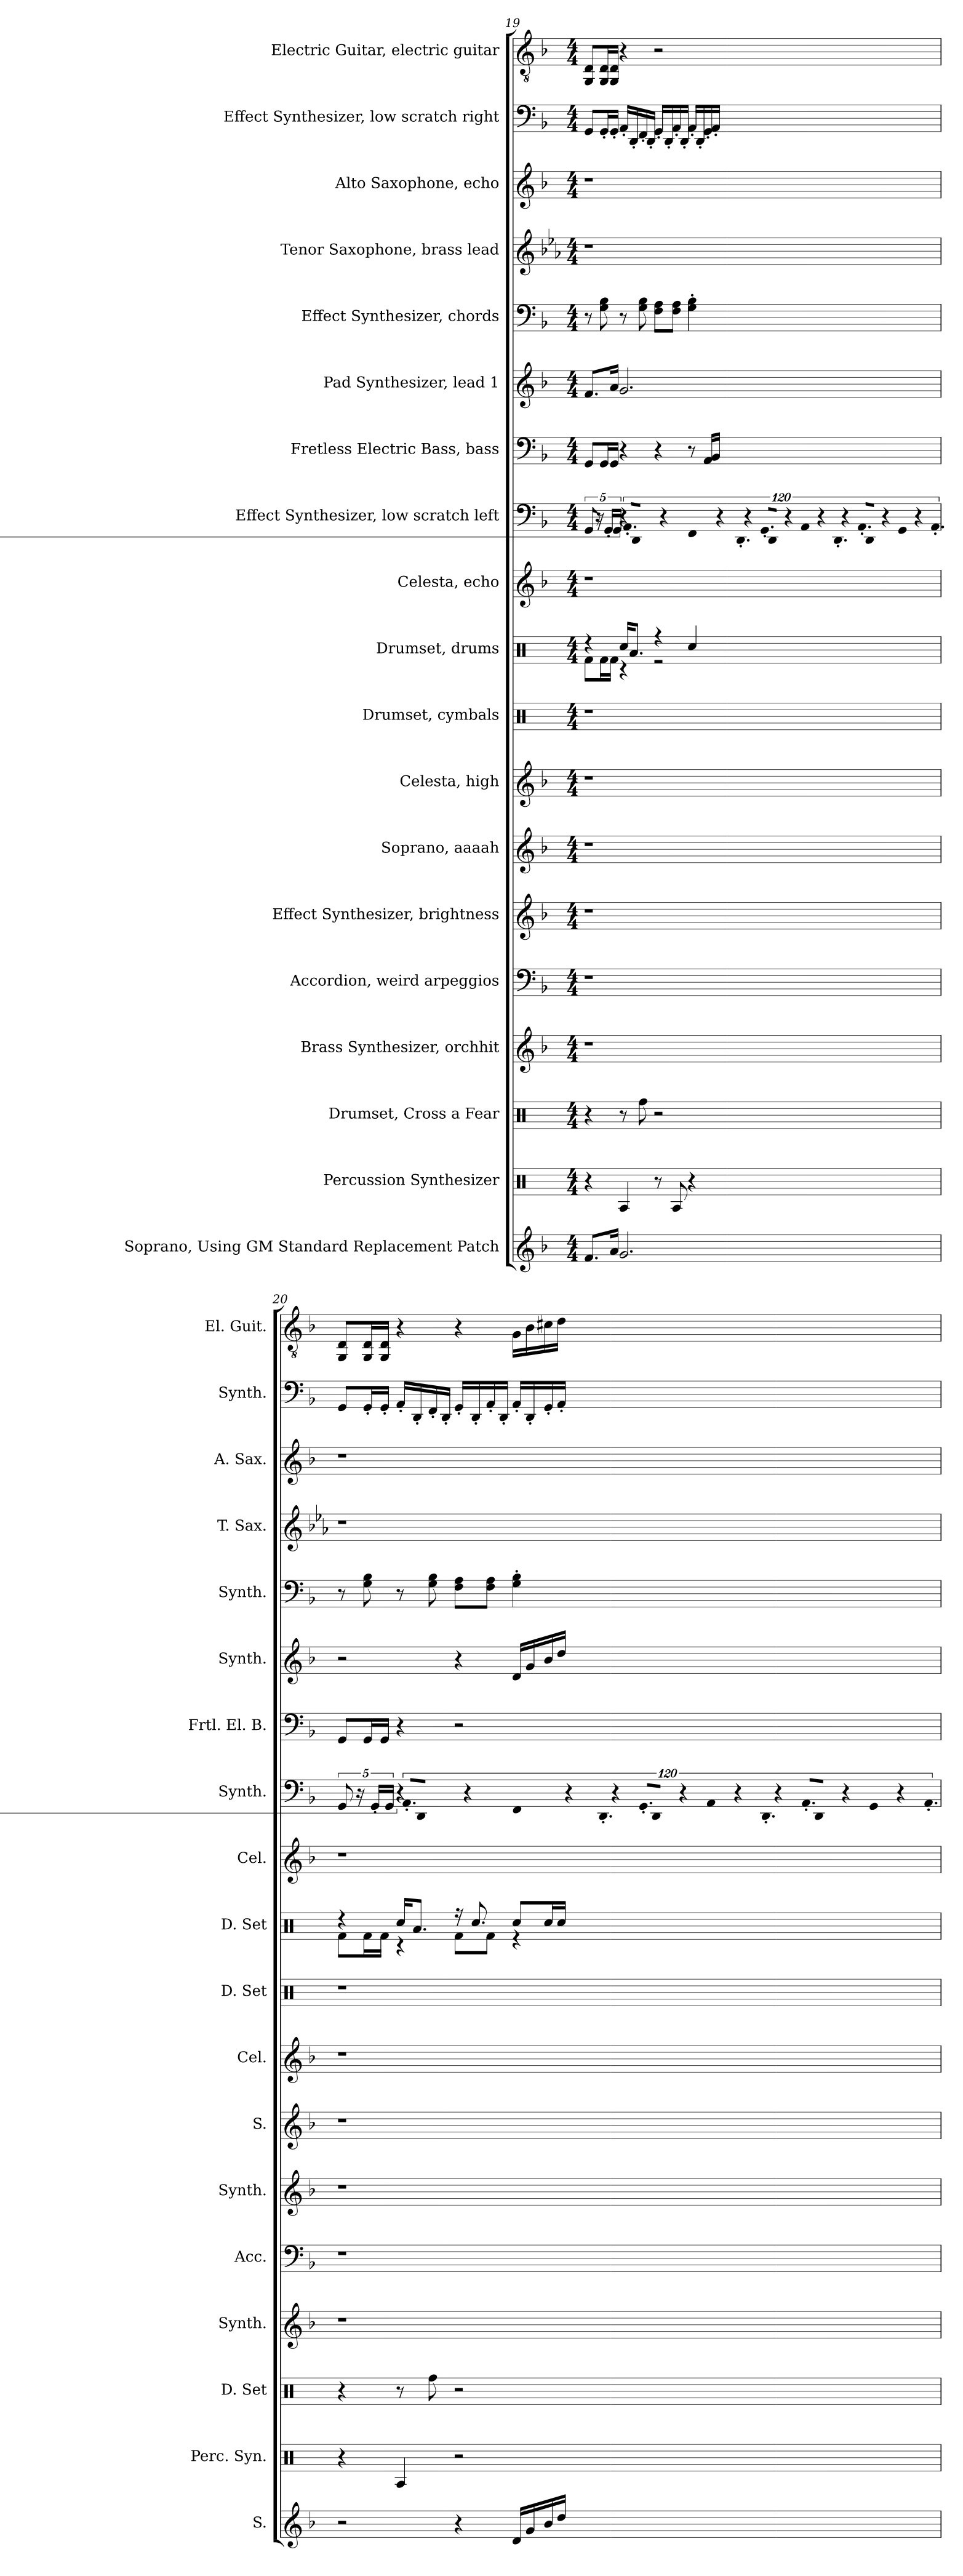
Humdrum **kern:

**kern	**kern	**kern	**kern	**kern	**kern	**kern	**kern	**kern	**kern	**kern	**kern	**kern	**kern	**kern	**kern	**kern	**kern	**kern
*part19	*part18	*part17	*part16	*part15	*part14	*part13	*part12	*part11	*part10	*part9	*part8	*part7	*part6	*part5	*part4	*part3	*part2	*part1
*staff19	*staff18	*staff17	*staff16	*staff15	*staff14	*staff13	*staff12	*staff11	*staff10	*staff9	*staff8	*staff7	*staff6	*staff5	*staff4	*staff3	*staff2	*staff1
*I"Soprano, Using GM Standard Replacement Patch	*I"Percussion Synthesizer	*I"Drumset, Cross a Fear	*I"Brass Synthesizer, orchhit	*I"Accordion, weird arpeggios	*I"Effect Synthesizer, brightness	*I"Soprano, aaaah	*I"Celesta, high	*I"Drumset, cymbals	*I"Drumset, drums	*I"Celesta, echo	*I"Effect Synthesizer, low scratch left	*I"Fretless Electric Bass, bass	*I"Pad Synthesizer, lead 1	*I"Effect Synthesizer, chords	*I"Tenor Saxophone, brass lead	*I"Alto Saxophone, echo	*I"Effect Synthesizer, low scratch right	*I"Electric Guitar, electric guitar
*I'S.	*I'Perc. Syn.	*I'D. Set	*I'Synth.	*I'Acc.	*I'Synth.	*I'S.	*I'Cel.	*I'D. Set	*I'D. Set	*I'Cel.	*I'Synth.	*I'Frtl. El. B.	*I'Synth.	*I'Synth.	*I'T. Sax.	*I'A. Sax.	*I'Synth.	*I'El. Guit.
!!LO:PB:g=z
*clefG2	*clefX	*clefX	*clefG2	*clefF4	*clefG2	*clefG2	*clefG2	*clefX	*clefX	*clefG2	*clefF4	*clefF4	*clefG2	*clefF4	*clefG2	*clefG2	*clefF4	*clefGv2
*	*	*	*	*	*	*	*ITrd-7c-12	*	*	*ITrd-7c-12	*	*ITrd7c12	*	*	*ITrd8c14	*ITrd5c9	*	*
*k[b-]	*k[]	*k[]	*k[b-]	*k[b-]	*k[b-]	*k[b-]	*k[b-]	*k[]	*k[]	*k[b-]	*k[b-]	*k[b-]	*k[b-]	*k[b-]	*k[b-e-a-]	*k[b-e-a-d-]	*k[b-]	*k[b-]
*M4/4	*M4/4	*M4/4	*M4/4	*M4/4	*M4/4	*M4/4	*M4/4	*M4/4	*M4/4	*M4/4	*M4/4	*M4/4	*M4/4	*M4/4	*M4/4	*M4/4	*M4/4	*M4/4
=19	=19	=19	=19	=19	=19	=19	=19	=19	=19	=19	=19	=19	=19	=19	=19	=19	=19	=19
*	*	*	*	*	*	*	*	*	*^	*	*	*	*	*	*	*	*	*
8.f/L	4r	4r	1r	1r	1r	1r	1r	1r	4r	8Rf\L	1r	10GG/	8GGG/L	8.f/L	8r	1r	1r	8GG/L	8GG/ 8D/L
.	.	.	.	.	.	.	.	.	.	.	.	20r	.	.	.	.	.	.	.
.	.	.	.	.	.	.	.	.	.	16Rf\L	.	.	16GGG/L	.	8G\ 8B-\	.	.	16GG'/L	16GG/ 16D/L
.	.	.	.	.	.	.	.	.	.	.	.	20GG'/LL	.	.	.	.	.	.	.
16a/Jk	.	.	.	.	.	.	.	.	.	16Rf\JJ	.	.	16GGG/JJ	16a/Jk	.	.	.	16GG'/JJ	16GG/ 16D/JJ
.	.	.	.	.	.	.	.	.	.	.	.	20GG/JJ	.	.	.	.	.	.	.
!	!	!	!	!	!	!	!	!	!	!	!	!LO:N:vis=64	!	!	!	!	!	!	!
2.g/	4RA/	8r	.	.	.	.	.	.	16Rcc/KL	4r	.	960%17r	4r	2.g/	8r	.	.	16AA'/LL	4r
!	!	!	!	!	!	!	!	!	!	!	!	!LO:N:vis=32.	!	!	!	!	!	!	!
.	.	.	.	.	.	.	.	.	.	.	.	1920%103AA'/LLL	.	.	.	.	.	.	.
.	.	.	.	.	.	.	.	.	8.Ra/J	.	.	.	.	.	.	.	.	16DD'/	.
!	!	!	!	!	!	!	!	!	!	!	!	!LO:N:vis=32	!	!	!	!	!	!	!
.	.	.	.	.	.	.	.	.	.	.	.	640%23DD/JJJ	.	.	.	.	.	.	.
!	!	!	!	!	!	!	!	!	!	!	!	!LO:N:vis=32	!	!	!	!	!	!	!
.	.	.	.	.	.	.	.	.	.	.	.	640%23r	.	.	.	.	.	.	.
.	.	8Rff\	.	.	.	.	.	.	.	.	.	.	.	.	8G\ 8B-\	.	.	16FF'/	.
!	!	!	!	!	!	!	!	!	!	!	!	!LO:N:vis=32	!	!	!	!	!	!	!
.	.	.	.	.	.	.	.	.	.	.	.	640%23FF/	.	.	.	.	.	.	.
!	!	!	!	!	!	!	!	!	!	!	!	!LO:N:vis=64	!	!	!	!	!	!	!
.	.	.	.	.	.	.	.	.	.	.	.	960%17r	.	.	.	.	.	.	.
.	.	.	.	.	.	.	.	.	.	.	.	.	.	.	.	.	.	16DD'/JJ	.
!	!	!	!	!	!	!	!	!	!	!	!	!LO:N:vis=32.	!	!	!	!	!	!	!
.	.	.	.	.	.	.	.	.	.	.	.	1920%103DD'/	.	.	.	.	.	.	.
.	8r	2r	.	.	.	.	.	.	4r	2r	.	.	4r	.	8F\ 8A\L	.	.	16GG'/LL	2r
!	!	!	!	!	!	!	!	!	!	!	!	!LO:N:vis=64	!	!	!	!	!	!	!
.	.	.	.	.	.	.	.	.	.	.	.	960%17r	.	.	.	.	.	.	.
!	!	!	!	!	!	!	!	!	!	!	!	!LO:N:vis=32.	!	!	!	!	!	!	!
.	.	.	.	.	.	.	.	.	.	.	.	1920%103GG'/LLL	.	.	.	.	.	.	.
.	.	.	.	.	.	.	.	.	.	.	.	.	.	.	.	.	.	16DD'/	.
!	!	!	!	!	!	!	!	!	!	!	!	!LO:N:vis=32	!	!	!	!	!	!	!
.	.	.	.	.	.	.	.	.	.	.	.	640%23DD/JJJ	.	.	.	.	.	.	.
!	!	!	!	!	!	!	!	!	!	!	!	!LO:N:vis=32	!	!	!	!	!	!	!
.	.	.	.	.	.	.	.	.	.	.	.	640%23r	.	.	.	.	.	.	.
.	8RA/	.	.	.	.	.	.	.	.	.	.	.	.	.	8F\ 8A\J	.	.	16AA'/	.
!	!	!	!	!	!	!	!	!	!	!	!	!LO:N:vis=32	!	!	!	!	!	!	!
.	.	.	.	.	.	.	.	.	.	.	.	640%23AA/	.	.	.	.	.	.	.
!	!	!	!	!	!	!	!	!	!	!	!	!LO:N:vis=64	!	!	!	!	!	!	!
.	.	.	.	.	.	.	.	.	.	.	.	960%17r	.	.	.	.	.	.	.
.	.	.	.	.	.	.	.	.	.	.	.	.	.	.	.	.	.	16DD'/JJ	.
!	!	!	!	!	!	!	!	!	!	!	!	!LO:N:vis=32.	!	!	!	!	!	!	!
.	.	.	.	.	.	.	.	.	.	.	.	1920%103DD'/	.	.	.	.	.	.	.
.	4r	.	.	.	.	.	.	.	4Rcc/	.	.	.	8r	.	4G\' 4B-\'	.	.	16AA'/LL	.
!	!	!	!	!	!	!	!	!	!	!	!	!LO:N:vis=64	!	!	!	!	!	!	!
.	.	.	.	.	.	.	.	.	.	.	.	960%17r	.	.	.	.	.	.	.
!	!	!	!	!	!	!	!	!	!	!	!	!LO:N:vis=32.	!	!	!	!	!	!	!
.	.	.	.	.	.	.	.	.	.	.	.	1920%103AA'/LLL	.	.	.	.	.	.	.
.	.	.	.	.	.	.	.	.	.	.	.	.	.	.	.	.	.	16DD'/	.
!	!	!	!	!	!	!	!	!	!	!	!	!LO:N:vis=32	!	!	!	!	!	!	!
.	.	.	.	.	.	.	.	.	.	.	.	640%23DD/JJJ	.	.	.	.	.	.	.
!	!	!	!	!	!	!	!	!	!	!	!	!LO:N:vis=32	!	!	!	!	!	!	!
.	.	.	.	.	.	.	.	.	.	.	.	640%23r	.	.	.	.	.	.	.
.	.	.	.	.	.	.	.	.	.	.	.	.	16AAA/LL	.	.	.	.	16GG'/	.
!	!	!	!	!	!	!	!	!	!	!	!	!LO:N:vis=32	!	!	!	!	!	!	!
.	.	.	.	.	.	.	.	.	.	.	.	640%23GG/	.	.	.	.	.	.	.
!	!	!	!	!	!	!	!	!	!	!	!	!LO:N:vis=64	!	!	!	!	!	!	!
.	.	.	.	.	.	.	.	.	.	.	.	960%17r	.	.	.	.	.	.	.
.	.	.	.	.	.	.	.	.	.	.	.	.	16BBB-/JJ	.	.	.	.	16AA'/JJ	.
!	!	!	!	!	!	!	!	!	!	!	!	!LO:N:vis=32.	!	!	!	!	!	!	!
.	.	.	.	.	.	.	.	.	.	.	.	1920%103AA'/	.	.	.	.	.	.	.
640ryy	640ryy	640ryy	640ryy	640ryy	640ryy	640ryy	640ryy	640ryy	640ryy	640ryy	640ryy	.	640ryy	640ryy	640ryy	640ryy	640ryy	640ryy	640ryy
!!LO:PB:g=z
=20	=20	=20	=20	=20	=20	=20	=20	=20	=20	=20	=20	=20	=20	=20	=20	=20	=20	=20	=20
2r	4r	4r	1r	1r	1r	1r	1r	1r	4r	8Rf\L	1r	10GG/	8GGG/L	2r	8r	1r	1r	8GG/L	8GG/ 8D/L
.	.	.	.	.	.	.	.	.	.	.	.	20r	.	.	.	.	.	.	.
.	.	.	.	.	.	.	.	.	.	16Rf\L	.	.	16GGG/L	.	8G\ 8B-\	.	.	16GG'/L	16GG/ 16D/L
.	.	.	.	.	.	.	.	.	.	.	.	20GG'/LL	.	.	.	.	.	.	.
.	.	.	.	.	.	.	.	.	.	16Rf\JJ	.	.	16GGG/JJ	.	.	.	.	16GG'/JJ	16GG/ 16D/JJ
.	.	.	.	.	.	.	.	.	.	.	.	20GG/JJ	.	.	.	.	.	.	.
!	!	!	!	!	!	!	!	!	!	!	!	!LO:N:vis=64	!	!	!	!	!	!	!
.	4RA/	8r	.	.	.	.	.	.	16Rcc/KL	4r	.	960%17r	4r	.	8r	.	.	16AA'/LL	4r
!	!	!	!	!	!	!	!	!	!	!	!	!LO:N:vis=32.	!	!	!	!	!	!	!
.	.	.	.	.	.	.	.	.	.	.	.	1920%103AA'/LLL	.	.	.	.	.	.	.
.	.	.	.	.	.	.	.	.	8.Ra/J	.	.	.	.	.	.	.	.	16DD'/	.
!	!	!	!	!	!	!	!	!	!	!	!	!LO:N:vis=32	!	!	!	!	!	!	!
.	.	.	.	.	.	.	.	.	.	.	.	640%23DD/JJJ	.	.	.	.	.	.	.
!	!	!	!	!	!	!	!	!	!	!	!	!LO:N:vis=32	!	!	!	!	!	!	!
.	.	.	.	.	.	.	.	.	.	.	.	640%23r	.	.	.	.	.	.	.
.	.	8Rff\	.	.	.	.	.	.	.	.	.	.	.	.	8G\ 8B-\	.	.	16FF'/	.
!	!	!	!	!	!	!	!	!	!	!	!	!LO:N:vis=32	!	!	!	!	!	!	!
.	.	.	.	.	.	.	.	.	.	.	.	640%23FF/	.	.	.	.	.	.	.
!	!	!	!	!	!	!	!	!	!	!	!	!LO:N:vis=64	!	!	!	!	!	!	!
.	.	.	.	.	.	.	.	.	.	.	.	960%17r	.	.	.	.	.	.	.
.	.	.	.	.	.	.	.	.	.	.	.	.	.	.	.	.	.	16DD'/JJ	.
!	!	!	!	!	!	!	!	!	!	!	!	!LO:N:vis=32.	!	!	!	!	!	!	!
.	.	.	.	.	.	.	.	.	.	.	.	1920%103DD'/	.	.	.	.	.	.	.
4r	2r	2r	.	.	.	.	.	.	16r	8Rf\L	.	.	2r	4r	8F\ 8A\L	.	.	16GG'/LL	4r
!	!	!	!	!	!	!	!	!	!	!	!	!LO:N:vis=64	!	!	!	!	!	!	!
.	.	.	.	.	.	.	.	.	.	.	.	960%17r	.	.	.	.	.	.	.
!	!	!	!	!	!	!	!	!	!	!	!	!LO:N:vis=32.	!	!	!	!	!	!	!
.	.	.	.	.	.	.	.	.	.	.	.	1920%103GG'/LLL	.	.	.	.	.	.	.
.	.	.	.	.	.	.	.	.	8.Rcc/	.	.	.	.	.	.	.	.	16DD'/	.
!	!	!	!	!	!	!	!	!	!	!	!	!LO:N:vis=32	!	!	!	!	!	!	!
.	.	.	.	.	.	.	.	.	.	.	.	640%23DD/JJJ	.	.	.	.	.	.	.
!	!	!	!	!	!	!	!	!	!	!	!	!LO:N:vis=32	!	!	!	!	!	!	!
.	.	.	.	.	.	.	.	.	.	.	.	640%23r	.	.	.	.	.	.	.
.	.	.	.	.	.	.	.	.	.	8Rf\J	.	.	.	.	8F\ 8A\J	.	.	16AA'/	.
!	!	!	!	!	!	!	!	!	!	!	!	!LO:N:vis=32	!	!	!	!	!	!	!
.	.	.	.	.	.	.	.	.	.	.	.	640%23AA/	.	.	.	.	.	.	.
!	!	!	!	!	!	!	!	!	!	!	!	!LO:N:vis=64	!	!	!	!	!	!	!
.	.	.	.	.	.	.	.	.	.	.	.	960%17r	.	.	.	.	.	.	.
.	.	.	.	.	.	.	.	.	.	.	.	.	.	.	.	.	.	16DD'/JJ	.
!	!	!	!	!	!	!	!	!	!	!	!	!LO:N:vis=32.	!	!	!	!	!	!	!
.	.	.	.	.	.	.	.	.	.	.	.	1920%103DD'/	.	.	.	.	.	.	.
16d/LL	.	.	.	.	.	.	.	.	8Rcc/L	4r	.	.	.	16d/LL	4G\' 4B-\'	.	.	16AA'/LL	16G\LL
!	!	!	!	!	!	!	!	!	!	!	!	!LO:N:vis=64	!	!	!	!	!	!	!
.	.	.	.	.	.	.	.	.	.	.	.	960%17r	.	.	.	.	.	.	.
!	!	!	!	!	!	!	!	!	!	!	!	!LO:N:vis=32.	!	!	!	!	!	!	!
.	.	.	.	.	.	.	.	.	.	.	.	1920%103AA'/LLL	.	.	.	.	.	.	.
16g/	.	.	.	.	.	.	.	.	.	.	.	.	.	16g/	.	.	.	16DD'/	16B-\
!	!	!	!	!	!	!	!	!	!	!	!	!LO:N:vis=32	!	!	!	!	!	!	!
.	.	.	.	.	.	.	.	.	.	.	.	640%23DD/JJJ	.	.	.	.	.	.	.
!	!	!	!	!	!	!	!	!	!	!	!	!LO:N:vis=32	!	!	!	!	!	!	!
.	.	.	.	.	.	.	.	.	.	.	.	640%23r	.	.	.	.	.	.	.
16b-/	.	.	.	.	.	.	.	.	16Rcc/L	.	.	.	.	16b-/	.	.	.	16GG'/	16c#X\
!	!	!	!	!	!	!	!	!	!	!	!	!LO:N:vis=32	!	!	!	!	!	!	!
.	.	.	.	.	.	.	.	.	.	.	.	640%23GG/	.	.	.	.	.	.	.
!	!	!	!	!	!	!	!	!	!	!	!	!LO:N:vis=64	!	!	!	!	!	!	!
.	.	.	.	.	.	.	.	.	.	.	.	960%17r	.	.	.	.	.	.	.
16dd/JJ	.	.	.	.	.	.	.	.	16Rcc/JJ	.	.	.	.	16dd/JJ	.	.	.	16AA'/JJ	16d\JJ
!	!	!	!	!	!	!	!	!	!	!	!	!LO:N:vis=32.	!	!	!	!	!	!	!
.	.	.	.	.	.	.	.	.	.	.	.	1920%103AA'/	.	.	.	.	.	.	.
640ryy	640ryy	640ryy	640ryy	640ryy	640ryy	640ryy	640ryy	640ryy	640ryy	640ryy	640ryy	.	640ryy	640ryy	640ryy	640ryy	640ryy	640ryy	640ryy
*	*	*	*	*	*	*	*	*	*v	*v	*	*	*	*	*	*	*	*	*
=	=	=	=	=	=	=	=	=	=	=	=	=	=	=	=	=	=	=
*-	*-	*-	*-	*-	*-	*-	*-	*-	*-	*-	*-	*-	*-	*-	*-	*-	*-	*-
